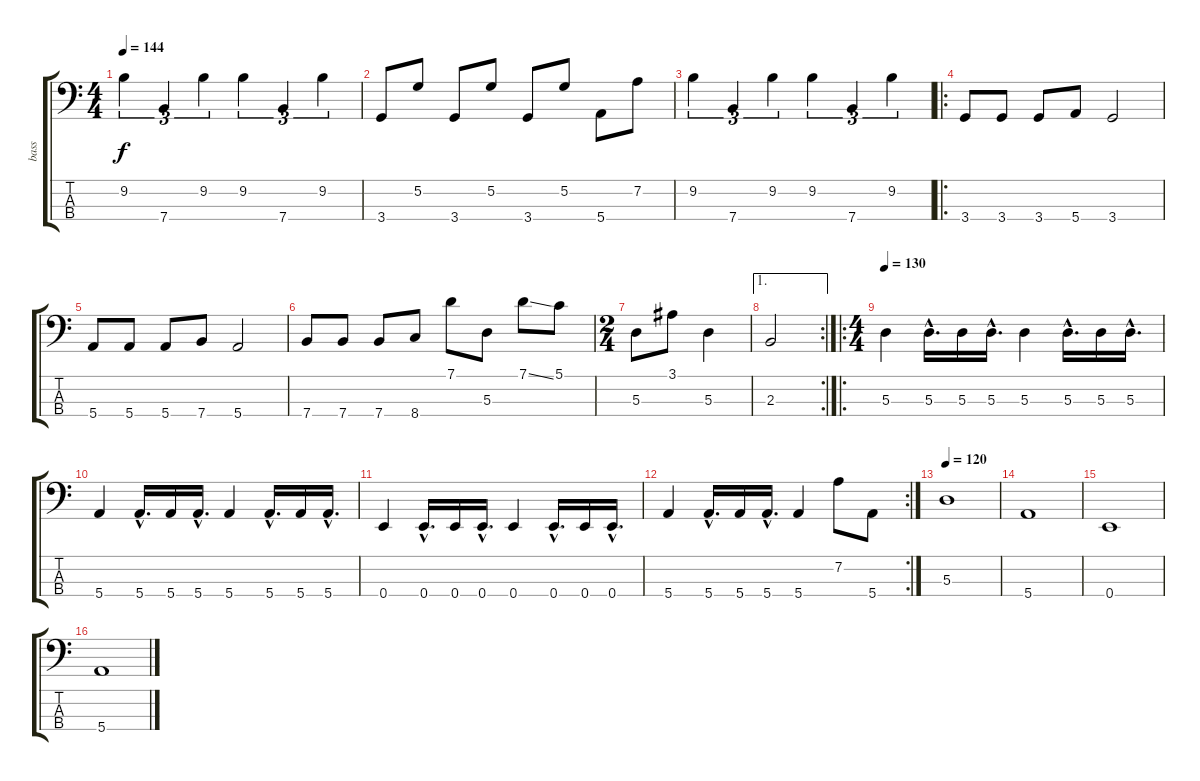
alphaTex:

\track ("bass" "bass") {instrument electricbassfinger}
\staff {score tabs}
\tuning (G2 D2 A1 E1) {hide}
\ts (4 4)
\tempo 144
\clef f4
\ks c
9.2.4{tu (3 2) dy f} 7.4.4{tu (3 2)} 9.2.4{tu (3 2)} 9.2.4{tu (3 2)} 7.4.4{tu (3 2)} 9.2.4{tu (3 2)} |
3.4.8 5.2.8 3.4.8 5.2.8 3.4.8 5.2.8 5.4.8 7.2.8 |
9.2.4{tu (3 2)} 7.4.4{tu (3 2)} 9.2.4{tu (3 2)} 9.2.4{tu (3 2)} 7.4.4{tu (3 2)} 9.2.4{tu (3 2)} |
\ro
3.4.8 3.4.8 3.4.8 5.4.8 3.4.2 |
5.4.8 5.4.8 5.4.8 7.4.8 5.4.2 |
7.4.8 7.4.8 7.4.8 8.4.8 7.1.8 5.3.8 7.1{ss}.8 5.1.8 |
\ts (2 4)
5.3.8 3.1.8 5.3.4 |
\ae 1
\rc 2
2.3.2 |
\ro
\ts (4 4)
\tempo 130
5.3.4 5.3{hac}.16{d} 5.3.16 5.3{hac}.16{d} 5.3.4 5.3{hac}.16{d} 5.3.16 5.3{hac}.16{d} |
5.4.4 5.4{hac}.16{d} 5.4.16 5.4{hac}.16{d} 5.4.4 5.4{hac}.16{d} 5.4.16 5.4{hac}.16{d} |
0.4.4 0.4{hac}.16{d} 0.4.16 0.4{hac}.16{d} 0.4.4 0.4{hac}.16{d} 0.4.16 0.4{hac}.16{d} |
\rc 2
5.4.4 5.4{hac}.16{d} 5.4.16 5.4{hac}.16{d} 5.4.4 7.2.8 5.4.8 |
\tempo 120
5.3.1 |
5.4.1 |
0.4.1 |
5.4.1
